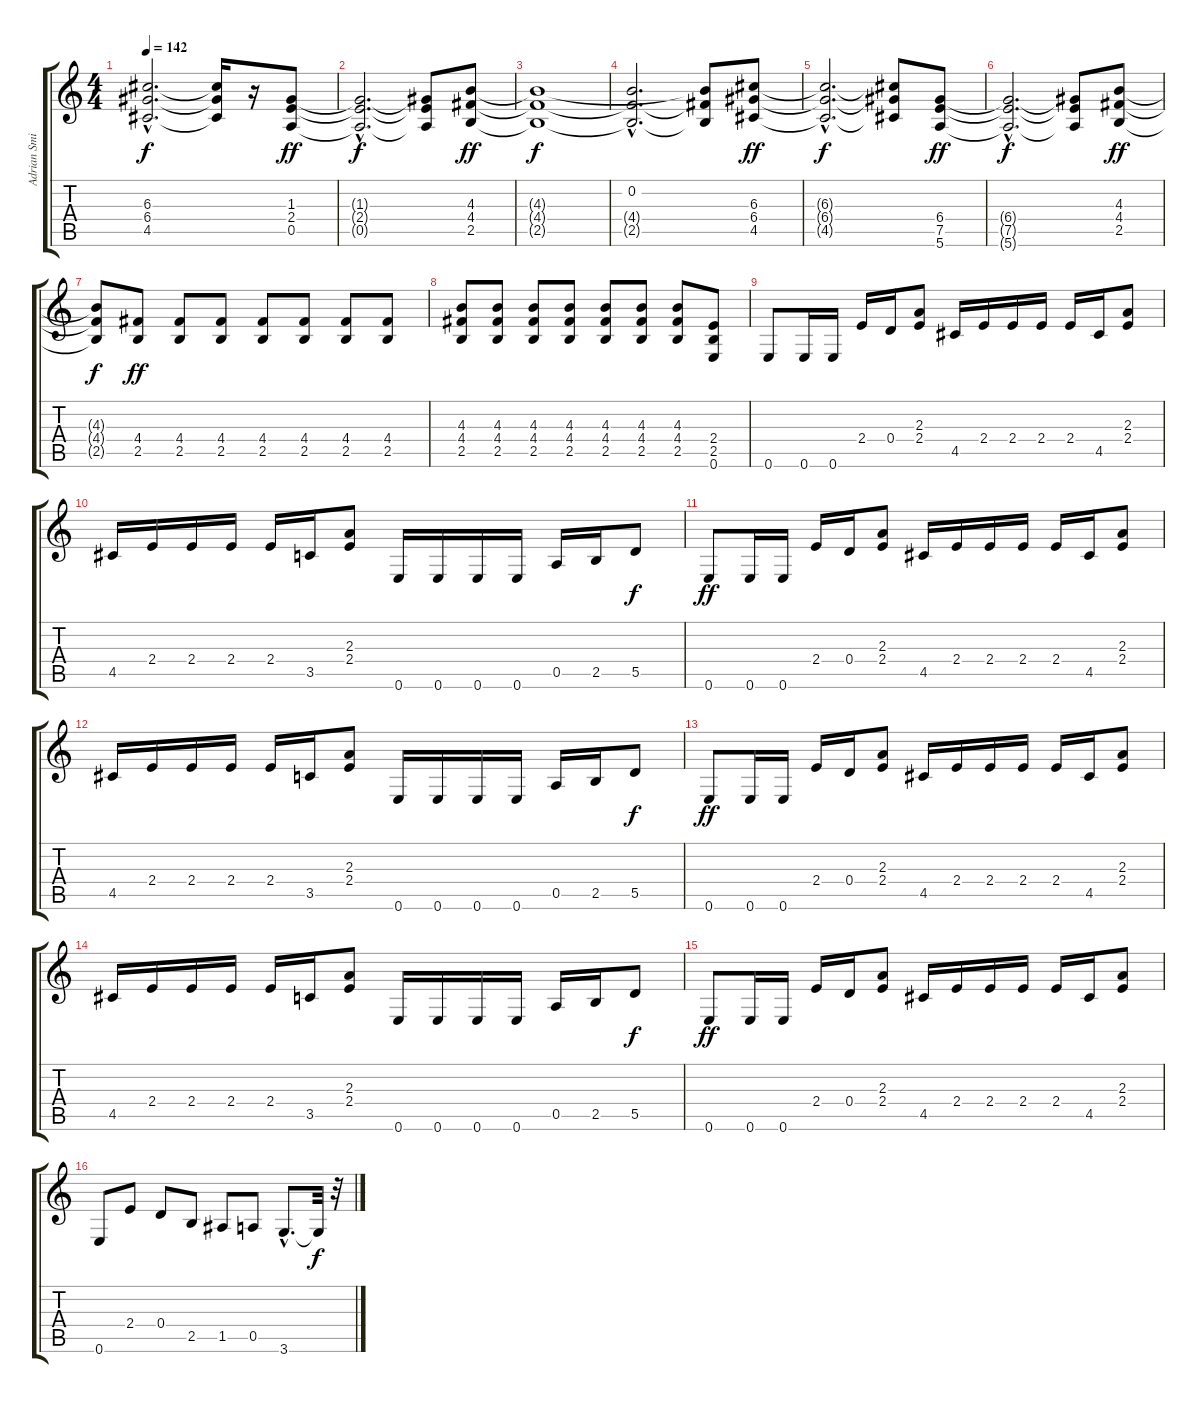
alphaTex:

\track ("Adrian Smith" "Adrian Smi") {instrument overdrivenguitar}
\staff {score tabs}
\tuning (E4 B3 G3 D3 A2 E2) {hide}
\ts (4 4)
\tempo 142
\clef g2
\ks c
(6.3{hac t} 6.4{hac t} 4.5{hac t}).2{d dy f} (6.3{t} 6.4{t} 4.5{t}).16 r.16 (1.3 2.4 0.5).8{dy ff} |
(1.3{hac t} 2.4{hac t} 0.5{hac t}).2{d dy f} (1.3{t} 2.4{t} 0.5{t}).8 (4.3 4.4 2.5).8{dy ff} |
(4.3{t} 4.4{t} 2.5{t}).1{dy f} |
(0.2{hac} 4.4{hac t} 2.5{hac t}).2{d} (4.3{t} 4.4{t} 2.5{t}).8 (6.3 6.4 4.5).8{dy ff} |
(6.3{hac t} 6.4{hac t} 4.5{hac t}).2{d dy f} (6.3{t} 6.4{t} 4.5{t}).8 (6.4 7.5 5.6).8{dy ff} |
(6.4{hac t} 7.5{hac t} 5.6{hac t}).2{d dy f} (6.4{t} 7.5{t} 5.6{t}).8 (4.3 4.4 2.5).8{dy ff} |
(4.3{t} 4.4{t} 2.5{t}).8{dy f} (4.4 2.5).8{dy ff} (4.4 2.5).8 (4.4 2.5).8 (4.4 2.5).8 (4.4 2.5).8 (4.4 2.5).8 (4.4 2.5).8 |
(4.3 4.4 2.5).8 (4.3 4.4 2.5).8 (4.3 4.4 2.5).8 (4.3 4.4 2.5).8 (4.3 4.4 2.5).8 (4.3 4.4 2.5).8 (4.3 4.4 2.5).8 (2.4 2.5 0.6).8 |
0.6.8 0.6.16 0.6.16 2.4.16 0.4.16 (2.3 2.4).8 4.5.16 2.4.16 2.4.16 2.4.16 2.4.16 4.5.16 (2.3 2.4).8 |
4.5.16 2.4.16 2.4.16 2.4.16 2.4.16 3.5.16 (2.3 2.4).8 0.6.16 0.6.16 0.6.16 0.6.16 0.5.16 2.5.16 5.5.8{dy f} |
0.6.8{dy ff} 0.6.16 0.6.16 2.4.16 0.4.16 (2.3 2.4).8 4.5.16 2.4.16 2.4.16 2.4.16 2.4.16 4.5.16 (2.3 2.4).8 |
4.5.16 2.4.16 2.4.16 2.4.16 2.4.16 3.5.16 (2.3 2.4).8 0.6.16 0.6.16 0.6.16 0.6.16 0.5.16 2.5.16 5.5.8{dy f} |
0.6.8{dy ff} 0.6.16 0.6.16 2.4.16 0.4.16 (2.3 2.4).8 4.5.16 2.4.16 2.4.16 2.4.16 2.4.16 4.5.16 (2.3 2.4).8 |
4.5.16 2.4.16 2.4.16 2.4.16 2.4.16 3.5.16 (2.3 2.4).8 0.6.16 0.6.16 0.6.16 0.6.16 0.5.16 2.5.16 5.5.8{dy f} |
0.6.8{dy ff} 0.6.16 0.6.16 2.4.16 0.4.16 (2.3 2.4).8 4.5.16 2.4.16 2.4.16 2.4.16 2.4.16 4.5.16 (2.3 2.4).8 |
0.6.8 2.4.8 0.4.8 2.5.8 1.5.8 0.5.8 3.6{hac}.8{d} 3.6{t}.32{dy f} r.32
